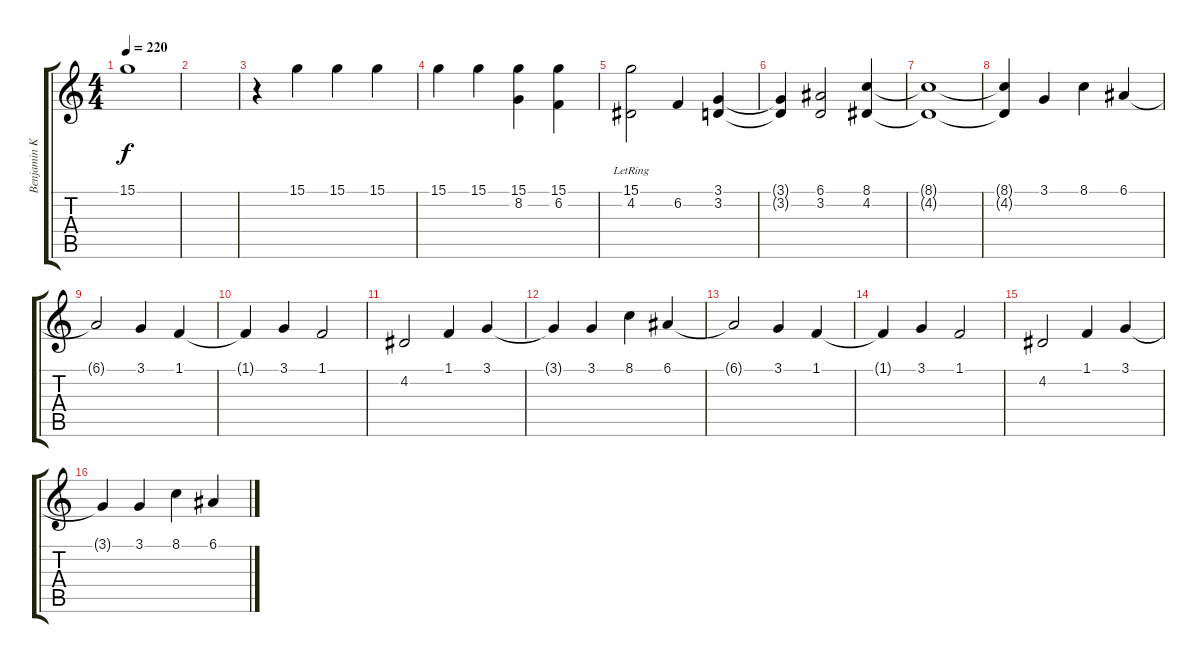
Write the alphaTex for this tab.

\track ("Benjamin Kowalewicz" "Benjamin K") {instrument electricgrandpiano}
\staff {score tabs}
\tuning (E4 B3 G3 D3 A2 E2) {hide}
\ts (4 4)
\tempo 220
\clef g2
\ks c
15.1{t}.1{dy f} |
|
r.4 15.1.4 15.1.4 15.1.4 |
15.1.4 15.1.4 (15.1 8.2).4 (15.1 6.2).4 |
(15.1{lr} 4.2).2 6.2.4 (3.1 3.2).4 |
(3.1{t} 3.2{t}).4 (6.1 3.2).2 (8.1 4.2).4 |
(8.1{t} 4.2{t}).1 |
(8.1{t} 4.2{t}).4 3.1.4 8.1.4 6.1.4 |
6.1{t}.2 3.1.4 1.1.4 |
1.1{t}.4 3.1.4 1.1.2 |
4.2.2 1.1.4 3.1.4 |
3.1{t}.4 3.1.4 8.1.4 6.1.4 |
6.1{t}.2 3.1.4 1.1.4 |
1.1{t}.4 3.1.4 1.1.2 |
4.2.2 1.1.4 3.1.4 |
3.1{t}.4 3.1.4 8.1.4 6.1.4
